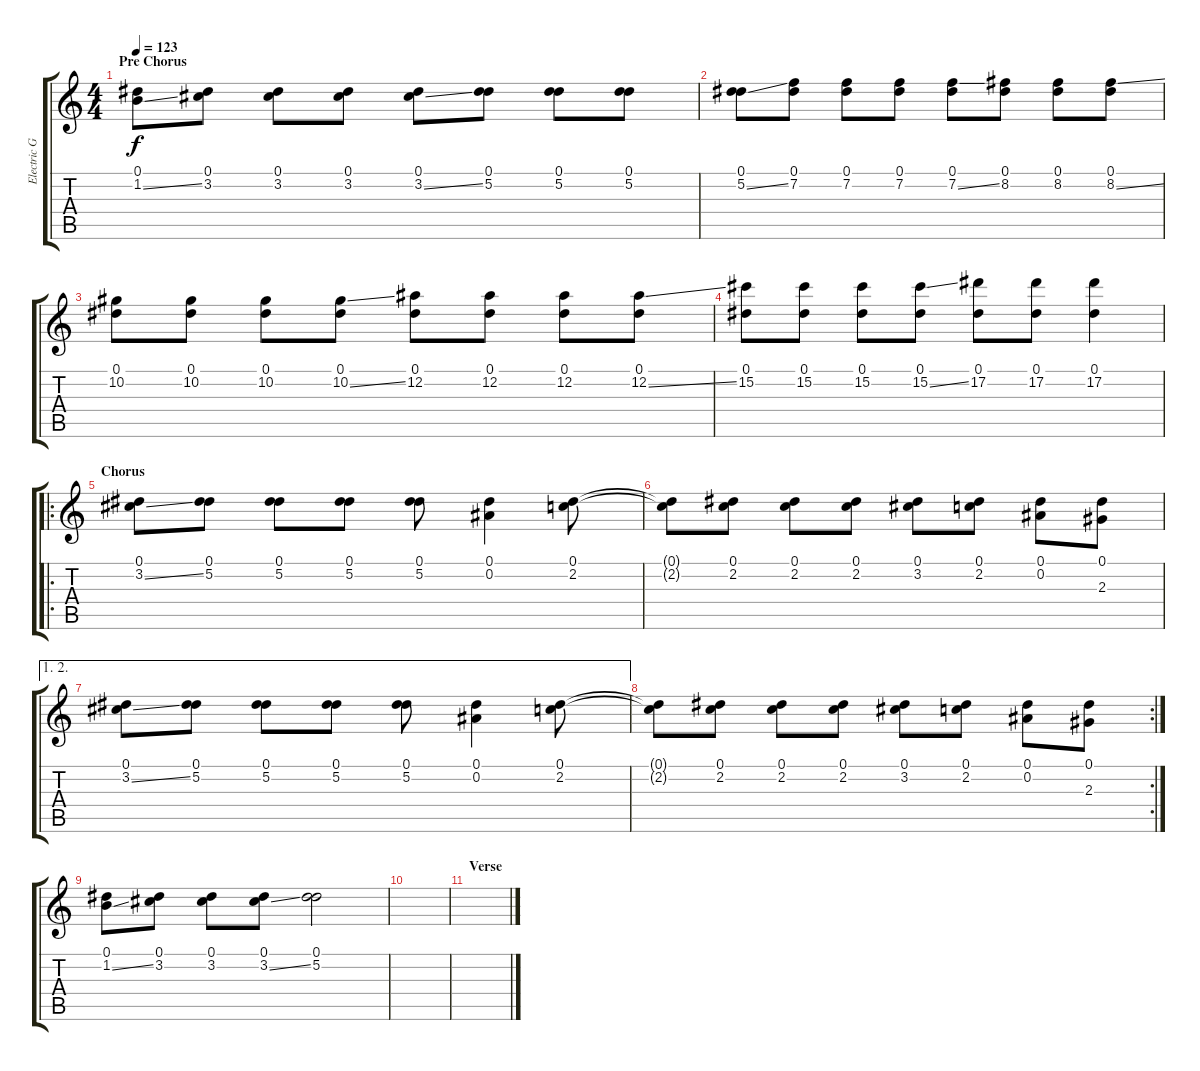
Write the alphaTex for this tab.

\track ("Electric Guitar" "Electric G") {instrument overdrivenguitar}
\staff {score tabs}
\tuning (Eb4 Bb3 Gb3 Db3 Ab2 Eb2) {hide}
\ts (4 4)
\section ("" "Pre Chorus")
\tempo 123
\clef g2
\ks c
(0.1 1.2{ss}).8{dy f} (0.1 3.2).8 (0.1 3.2).8 (0.1 3.2).8 (0.1 3.2{ss}).8 (0.1 5.2).8 (0.1 5.2).8 (0.1 5.2).8 |
(0.1 5.2{ss}).8 (0.1 7.2).8 (0.1 7.2).8 (0.1 7.2).8 (0.1 7.2{ss}).8 (0.1 8.2).8 (0.1 8.2).8 (0.1 8.2{ss}).8 |
(0.1 10.2).8 (0.1 10.2).8 (0.1 10.2).8 (0.1 10.2{ss}).8 (0.1 12.2).8 (0.1 12.2).8 (0.1 12.2).8 (0.1 12.2{ss}).8 |
(0.1 15.2).8 (0.1 15.2).8 (0.1 15.2).8 (0.1 15.2{ss}).8 (0.1 17.2).8 (0.1 17.2).8 (0.1 17.2).4 |
\ro
\section ("" "Chorus")
(0.1 3.2{ss}).8 (0.1 5.2).8 (0.1 5.2).8 (0.1 5.2).8 (0.1 5.2).8 (0.1 0.2).4 (0.1 2.2).8 |
(0.1{t} 2.2{t}).8 (0.1 2.2).8 (0.1 2.2).8 (0.1 2.2).8 (0.1 3.2).8 (0.1 2.2).8 (0.1 0.2).8 (0.1 2.3).8 |
\ae (1 2)
(0.1 3.2{ss}).8 (0.1 5.2).8 (0.1 5.2).8 (0.1 5.2).8 (0.1 5.2).8 (0.1 0.2).4 (0.1 2.2).8 |
\rc 2
(0.1{t} 2.2{t}).8 (0.1 2.2).8 (0.1 2.2).8 (0.1 2.2).8 (0.1 3.2).8 (0.1 2.2).8 (0.1 0.2).8 (0.1 2.3).8 |
(0.1 1.2{ss}).8 (0.1 3.2).8 (0.1 3.2).8 (0.1 3.2{ss}).8 (0.1 5.2).2 |
|
\section ("" "Verse")
